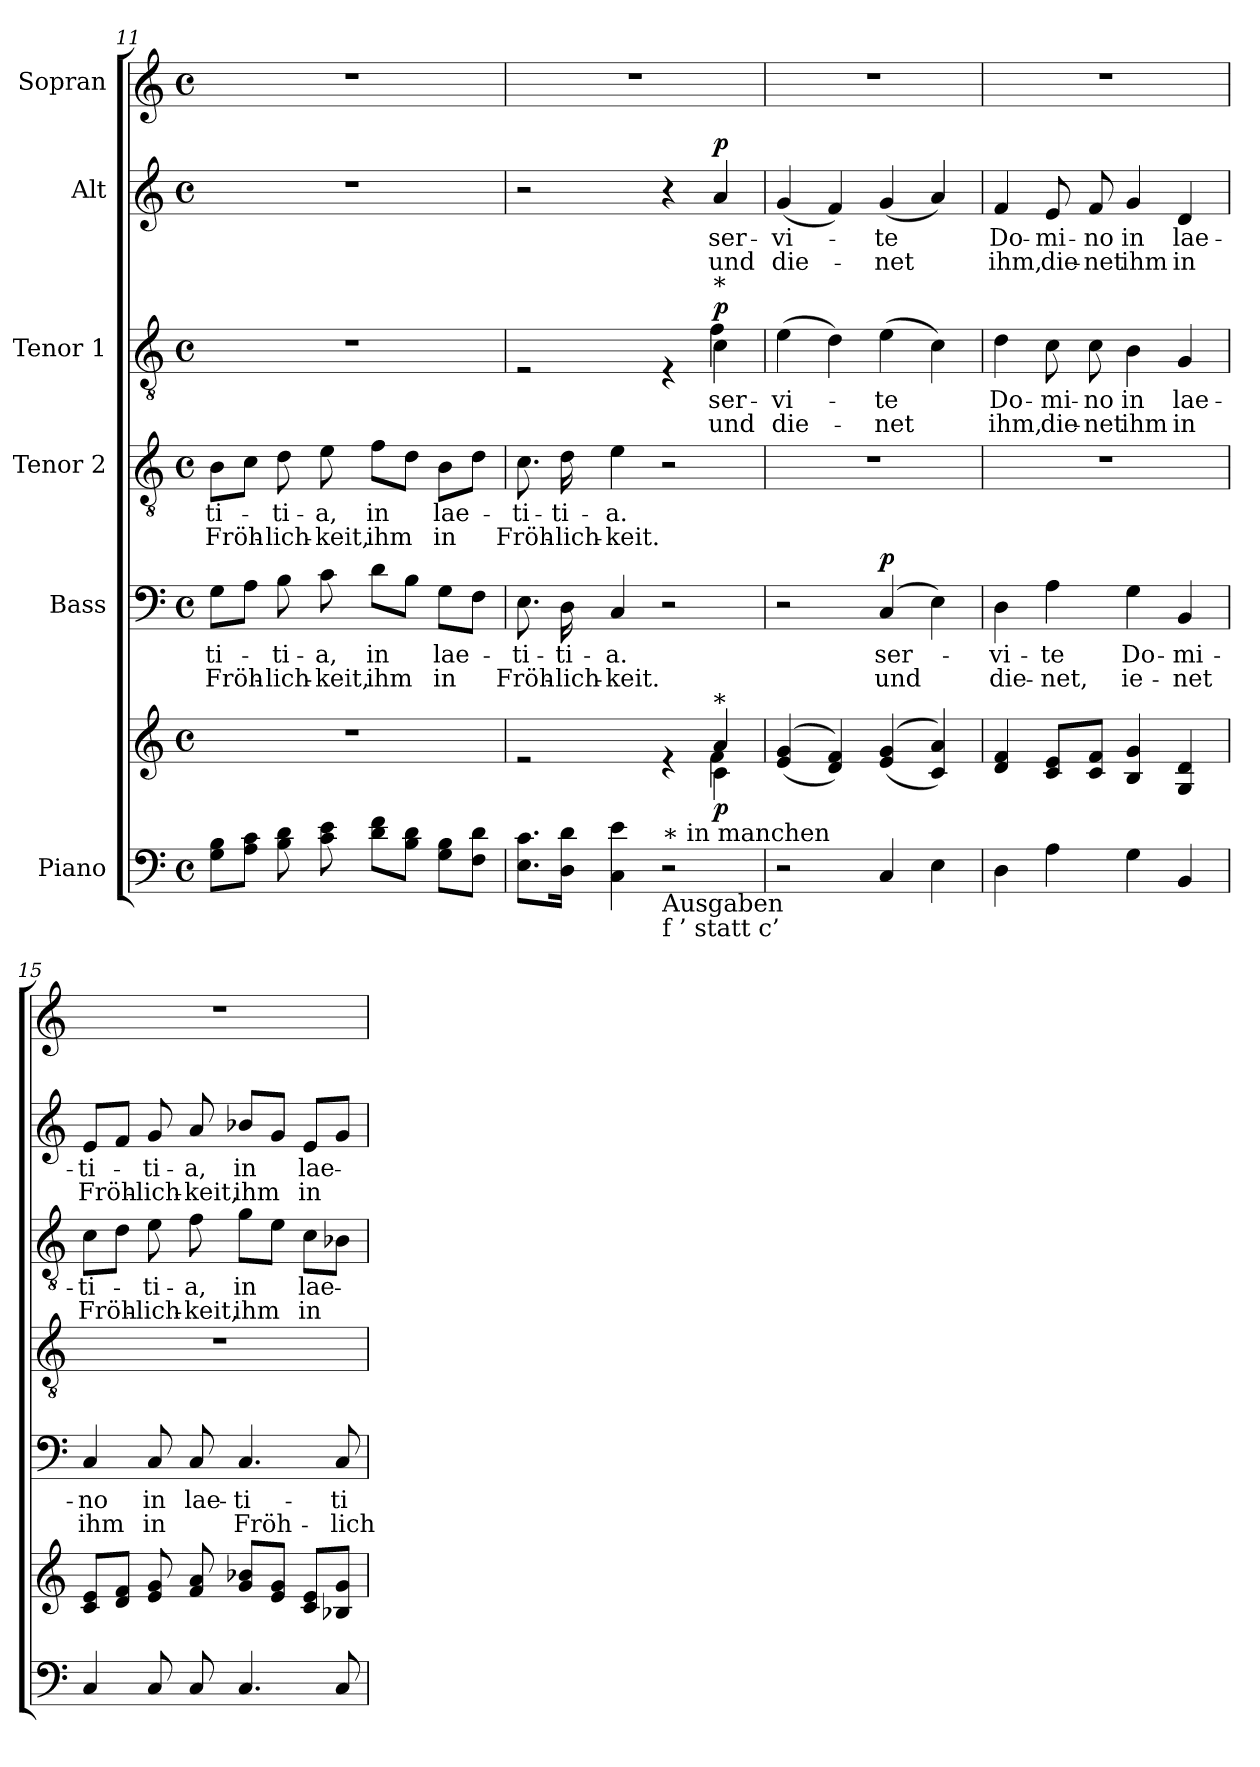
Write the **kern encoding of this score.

**kern	**kern	**dynam	**kern	**text	**text	**dynam	**kern	**text	**text	**kern	**text	**text	**dynam	**kern	**text	**text	**dynam	**kern
*part6	*part6	*part6	*part5	*part5	*part5	*part5	*part4	*part4	*part4	*part3	*part3	*part3	*part3	*part2	*part2	*part2	*part2	*part1
*staff7	*staff6	*staff6/7	*staff5	*staff5	*staff5	*staff5	*staff4	*staff4	*staff4	*staff3	*staff3	*staff3	*staff3	*staff2	*staff2	*staff2	*staff2	*staff1
*I"Piano	*	*	*I"Bass	*	*	*	*I"Tenor 2	*	*	*I"Tenor 1	*	*	*	*I"Alt	*	*	*	*I"Sopran
*clefF4	*clefG2	*	*clefF4	*	*	*	*clefGv2	*	*	*clefGv2	*	*	*	*clefG2	*	*	*	*clefG2
*k[]	*k[]	*	*k[]	*	*	*	*k[]	*	*	*k[]	*	*	*	*k[]	*	*	*	*k[]
*M4/4	*M4/4	*	*M4/4	*	*	*	*M4/4	*	*	*M4/4	*	*	*	*M4/4	*	*	*	*M4/4
*met(c)	*met(c)	*	*met(c)	*	*	*	*met(c)	*	*	*met(c)	*	*	*	*met(c)	*	*	*	*met(c)
=11	=11	=11	=11	=11	=11	=11	=11	=11	=11	=11	=11	=11	=11	=11	=11	=11	=11	=11
!	!	!	!	!LO:LY:b	!LO:LY:b	!	!	!LO:LY:b	!LO:LY:b	!	!	!	!	!	!	!	!	!
8G\ 8B\L	1r	.	8G\L	-ti-	Fröh-	.	8B\L	-ti-	Fröh-	1r	.	.	.	1r	.	.	.	1r
8A\ 8c\J	.	.	8A\J	.	.	.	8c\J	.	.	.	.	.	.	.	.	.	.	.
!	!	!	!	!LO:LY:b	!LO:LY:b	!	!	!LO:LY:b	!LO:LY:b	!	!	!	!	!	!	!	!	!
8B\ 8d\	.	.	8B\	-ti-	-lich-	.	8d\	-ti-	-lich-	.	.	.	.	.	.	.	.	.
!	!	!	!	!LO:LY:b	!LO:LY:b	!	!	!LO:LY:b	!LO:LY:b	!	!	!	!	!	!	!	!	!
8c\ 8e\	.	.	8c\	-a,	-keit,	.	8e\	-a,	-keit,	.	.	.	.	.	.	.	.	.
!	!	!	!	!LO:LY:b	!LO:LY:b	!	!	!LO:LY:b	!LO:LY:b	!	!	!	!	!	!	!	!	!
8d\ 8f\L	.	.	8d\L	in	ihm	.	8f\L	in	ihm	.	.	.	.	.	.	.	.	.
8B\ 8d\J	.	.	8B\J	.	.	.	8d\J	.	.	.	.	.	.	.	.	.	.	.
!	!	!	!	!LO:LY:b	!LO:LY:b	!	!	!LO:LY:b	!LO:LY:b	!	!	!	!	!	!	!	!	!
8G\ 8B\L	.	.	8G\L	lae-	in	.	8B\L	lae-	in	.	.	.	.	.	.	.	.	.
8F\ 8d\J	.	.	8F\J	.	.	.	8d\J	.	.	.	.	.	.	.	.	.	.	.
=12	=12	=12	=12	=12	=12	=12	=12	=12	=12	=12	=12	=12	=12	=12	=12	=12	=12	=12
*	*^	*	*	*	*	*	*	*	*	*	*	*	*	*	*	*	*	*
*	*	*^	*	*	*	*	*	*	*	*	*	*	*	*	*	*	*	*	*
!	!	!	!	!	!	!LO:LY:b	!LO:LY:b	!	!	!LO:LY:b	!LO:LY:b	!	!	!	!	!	!	!	!	!
*	*	*	*	*	*	*	*	*	*	*	*	*^	*	*	*	*	*	*	*	*
8.E\ 8.c\L	2re	2.ryy	2.ryy	.	8.E\	-ti-	Fröh-	.	8.c\	-ti-	Fröh-	2rE	2.ryy	.	.	.	2r	.	.	.	1r
!	!	!	!	!	!	!LO:LY:b	!LO:LY:b	!	!	!LO:LY:b	!LO:LY:b	!	!	!	!	!	!	!	!	!	!
16D\ 16d\Jk	.	.	.	.	16D\	-ti-	-lich-	.	16d\	-ti-	-lich-	.	.	.	.	.	.	.	.	.	.
!	!	!	!	!	!	!LO:LY:b	!LO:LY:b	!	!	!LO:LY:b	!LO:LY:b	!	!	!	!	!	!	!	!	!	!
4C\ 4e\	.	.	.	.	4C/	-a.	-keit.	.	4e\	-a.	-keit.	.	.	.	.	.	.	.	.	.	.
!LO:TX:a:t=∗  in manchen	!	!	!	!	!	!	!	!	!	!	!	!	!	!	!	!	!	!	!	!	!
!LO:TX:b:t=Ausgaben	!	!	!	!	!	!	!	!	!	!	!	!	!	!	!	!	!	!	!	!	!
!LO:TX:b:t=f ’ statt c’	!	!	!	!	!	!	!	!	!	!	!	!	!	!	!	!	!	!	!	!	!
2r	4re	.	.	.	2r	.	.	.	2r	.	.	4rE	.	.	.	.	4r	.	.	.	.
!	!	!	!	!	!	!	!	!	!	!	!	!LO:TX:a:t=*	!	!	!	!	!	!	!	!	!
!	!LO:TX:a:t=*	!	!	!	!	!	!	!	!	!	!	!	!	!	!	!	!	!	!	!	!
!	!	!	!	!LO:DY:b	!	!	!	!	!	!	!	!	!	!LO:LY:b	!LO:LY:b	!LO:DY:a	!	!LO:LY:b	!LO:LY:b	!LO:DY:a	!
.	4a/	4c\	4f\	p	.	.	.	.	.	.	.	4c\	4f\	ser-	und	p	4a/	ser-	und	p	.
=13	=13	=13	=13	=13	=13	=13	=13	=13	=13	=13	=13	=13	=13	=13	=13	=13	=13	=13	=13	=13	=13
!	!	!	!	!	!	!	!	!	!	!	!	!	!	!LO:LY:b	!LO:LY:b	!	!	!LO:LY:b	!LO:LY:b	!	!
*	*v	*v	*v	*	*	*	*	*	*	*	*	*v	*v	*	*	*	*	*	*	*	*
2r	((4e/ 4g/	.	2r	.	.	.	1r	.	.	(4e\	-vi-	die-	.	(4g/	-vi-	die-	.	1r
.	4d/ 4f/))	.	.	.	.	.	.	.	.	4d\)	.	.	.	4f/)	.	.	.	.
!	!	!	!	!LO:LY:b	!LO:LY:b	!LO:DY:a	!	!	!	!	!LO:LY:b	!LO:LY:b	!	!	!LO:LY:b	!LO:LY:b	!	!
4C/	((4e/ 4g/	.	(4C/	ser-	und	p	.	.	.	(4e\	-te	-net	.	(4g/	-te	-net	.	.
4E\	4c/ 4a/))	.	4E\)	.	.	.	.	.	.	4c\)	.	.	.	4a/)	.	.	.	.
!!LO:LB:g=z
=14	=14	=14	=14	=14	=14	=14	=14	=14	=14	=14	=14	=14	=14	=14	=14	=14	=14	=14
!	!	!	!	!LO:LY:b	!LO:LY:b	!	!	!	!	!	!LO:LY:b	!LO:LY:b	!	!	!LO:LY:b	!LO:LY:b	!	!
4D\	4d/ 4f/	.	4D\	vi-	die-	.	1r	.	.	4d\	Do-	ihm,	.	4f/	Do-	ihm,	.	1r
!	!	!	!	!LO:LY:b	!LO:LY:b	!	!	!	!	!	!LO:LY:b	!LO:LY:b	!	!	!LO:LY:b	!LO:LY:b	!	!
4A\	8c/ 8e/L	.	4A\	-te	net,	.	.	.	.	8c\	-mi-	die-	.	8e/	-mi-	die-	.	.
!	!	!	!	!	!	!	!	!	!	!	!LO:LY:b	!LO:LY:b	!	!	!LO:LY:b	!LO:LY:b	!	!
.	8c/ 8f/J	.	.	.	.	.	.	.	.	8c\	-no	-net	.	8f/	-no	-net	.	.
!	!	!	!	!LO:LY:b	!LO:LY:b	!	!	!	!	!	!LO:LY:b	!LO:LY:b	!	!	!LO:LY:b	!LO:LY:b	!	!
4G\	4B/ 4g/	.	4G\	Do-	ie-	.	.	.	.	4B\	in	ihm	.	4g/	in	ihm	.	.
!	!	!	!	!LO:LY:b	!LO:LY:b	!	!	!	!	!	!LO:LY:b	!LO:LY:b	!	!	!LO:LY:b	!LO:LY:b	!	!
4BB/	4G/ 4d/	.	4BB/	-mi-	-net	.	.	.	.	4G/	lae-	in	.	4d/	lae-	in	.	.
=15	=15	=15	=15	=15	=15	=15	=15	=15	=15	=15	=15	=15	=15	=15	=15	=15	=15	=15
!	!	!	!	!LO:LY:b	!LO:LY:b	!	!	!	!	!	!LO:LY:b	!LO:LY:b	!	!	!LO:LY:b	!LO:LY:b	!	!
4C/	8c/ 8e/L	.	4C/	-no	ihm	.	1r	.	.	8c\L	-ti-	Fröh-	.	8e/L	-ti-	Fröh-	.	1r
.	8d/ 8f/J	.	.	.	.	.	.	.	.	8d\J	.	.	.	8f/J	.	.	.	.
!	!	!	!	!LO:LY:b	!LO:LY:b	!	!	!	!	!	!LO:LY:b	!LO:LY:b	!	!	!LO:LY:b	!LO:LY:b	!	!
8C/	8e/ 8g/	.	8C/	in	in	.	.	.	.	8e\	-ti-	-lich-	.	8g/	-ti-	-lich-	.	.
!	!	!	!	!LO:LY:b	!	!	!	!	!	!	!LO:LY:b	!LO:LY:b	!	!	!LO:LY:b	!LO:LY:b	!	!
8C/	8f/ 8a/	.	8C/	lae-	.	.	.	.	.	8f\	-a,	-keit,	.	8a/	-a,	-keit,	.	.
!	!	!	!	!LO:LY:b	!LO:LY:b	!	!	!	!	!	!LO:LY:b	!LO:LY:b	!	!	!LO:LY:b	!LO:LY:b	!	!
4.C/	8g/ 8b-X/L	.	4.C/	-ti-	Fröh-	.	.	.	.	8g\L	in	ihm	.	8b-X/L	in	ihm	.	.
.	8e/ 8g/J	.	.	.	.	.	.	.	.	8e\J	.	.	.	8g/J	.	.	.	.
!	!	!	!	!	!	!	!	!	!	!	!LO:LY:b	!LO:LY:b	!	!	!LO:LY:b	!LO:LY:b	!	!
.	8c/ 8e/L	.	.	.	.	.	.	.	.	8c\L	lae-	in	.	8e/L	lae-	in	.	.
!	!	!	!	!LO:LY:b	!LO:LY:b	!	!	!	!	!	!	!	!	!	!	!	!	!
8C/	8B-X/ 8g/J	.	8C/	-ti-	-lich-	.	.	.	.	8B-X\J	.	.	.	8g/J	.	.	.	.
=	=	=	=	=	=	=	=	=	=	=	=	=	=	=	=	=	=	=
*-	*-	*-	*-	*-	*-	*-	*-	*-	*-	*-	*-	*-	*-	*-	*-	*-	*-	*-
